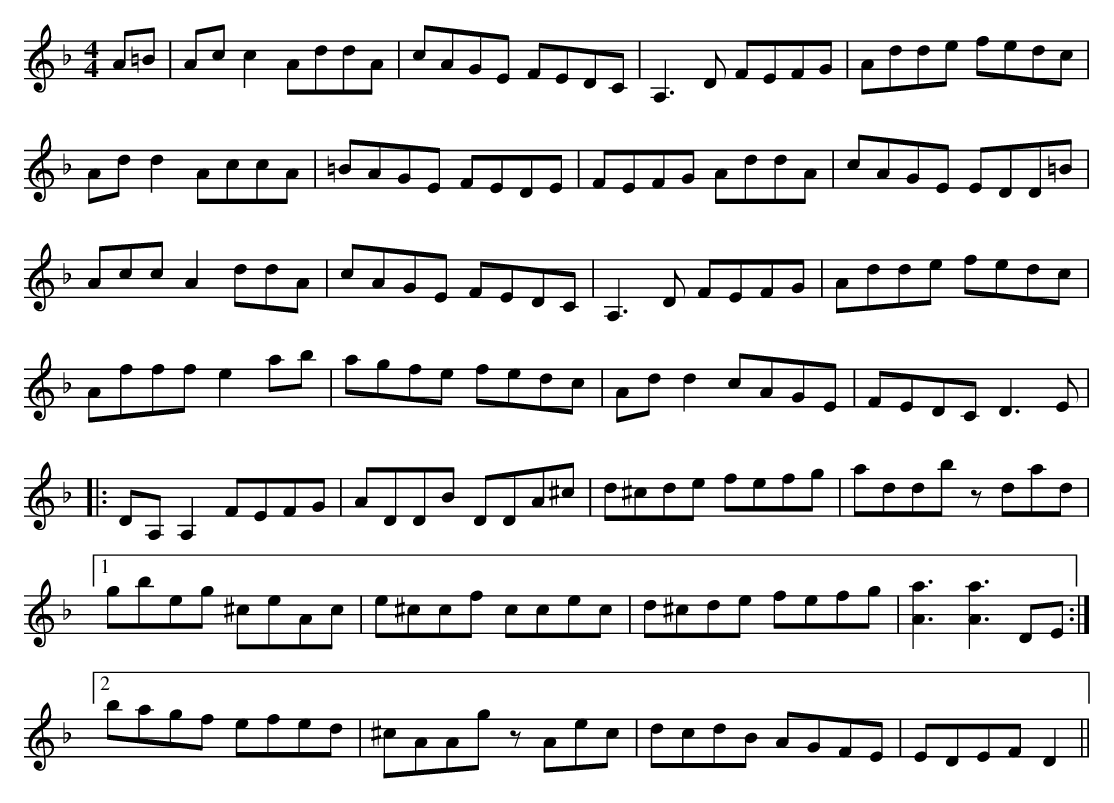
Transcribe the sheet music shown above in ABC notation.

X:1
M:4/4
K:Dmin
A=B|Acc2 AddA|cAGE FEDC|A,3D FEFG|Adde fedc|
Add2 AccA|=BAGE FEDE|FEFG AddA|cAGE EDD=B|
Acc A2 ddA|cAGE FEDC|A,3D FEFG|Adde fedc|
Afff e2ab|agfe fedc|Add2 cAGE|FEDC D3E|
|:DA,A,2 FEFG|ADDB DDA^c|d^cde fefg|addb zdad|
[1gbeg ^ceAc|e^ccf ccec|d^cde fefg|[a3A3][a3A3]DE:|
[2bagf efed|^cAAgz Aec|dcdB AGFE|EDEF D2||
